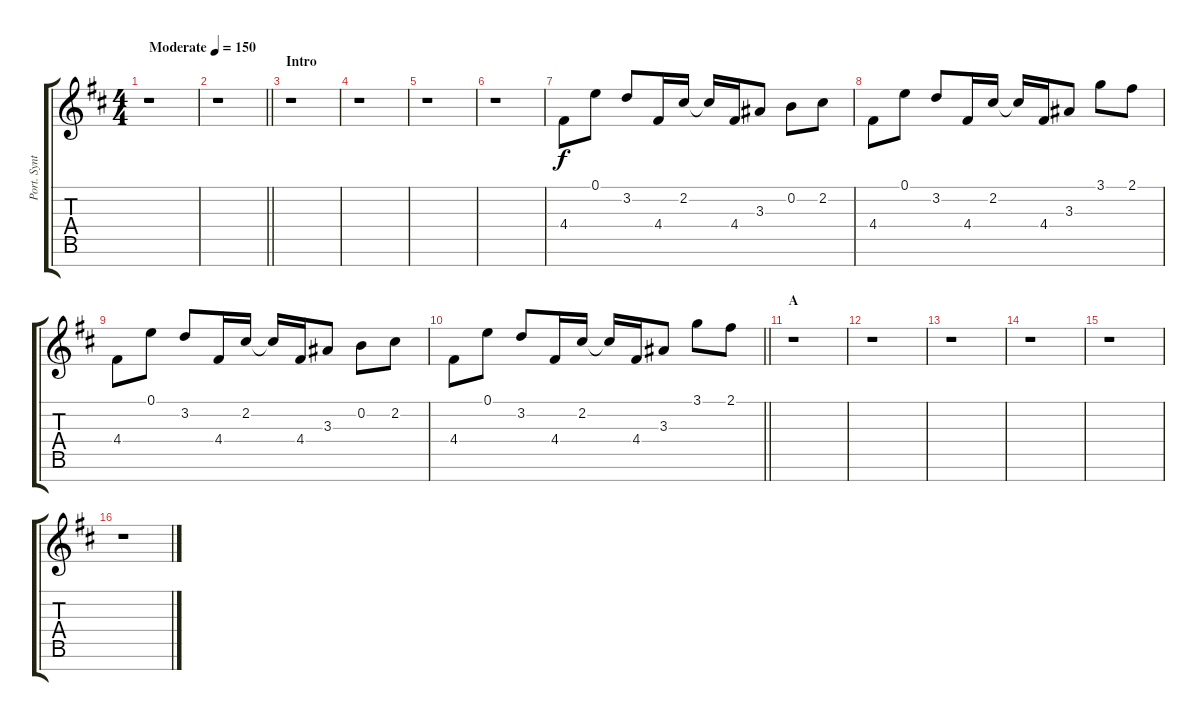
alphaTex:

\track ("Port. Synth." "Port. Synt") {instrument fx4atmosphere}
\staff {score tabs}
\tuning (E5 B4 G4 D4 A3 E3 B2) {hide}
\ts (4 4)
\tempo (150 "Moderate")
\clef g2
\ks d
r.1{dy f instrument fx4atmosphere} |
\barLineRight lightlight
r.1 |
\section ("" "Intro")
r.1 |
r.1 |
r.1 |
r.1 |
4.4.8 0.1.8 3.2.8 4.4.16 2.2.16 2.2{t}.16 4.4.16 3.3.8 0.2.8 2.2.8 |
4.4.8 0.1.8 3.2.8 4.4.16 2.2.16 2.2{t}.16 4.4.16 3.3.8 3.1.8 2.1.8 |
4.4.8 0.1.8 3.2.8 4.4.16 2.2.16 2.2{t}.16 4.4.16 3.3.8 0.2.8 2.2.8 |
\barLineRight lightlight
4.4.8 0.1.8 3.2.8 4.4.16 2.2.16 2.2{t}.16 4.4.16 3.3.8 3.1.8 2.1.8 |
\section ("" "A")
r.1 |
r.1 |
r.1 |
r.1 |
r.1 |
r.1
